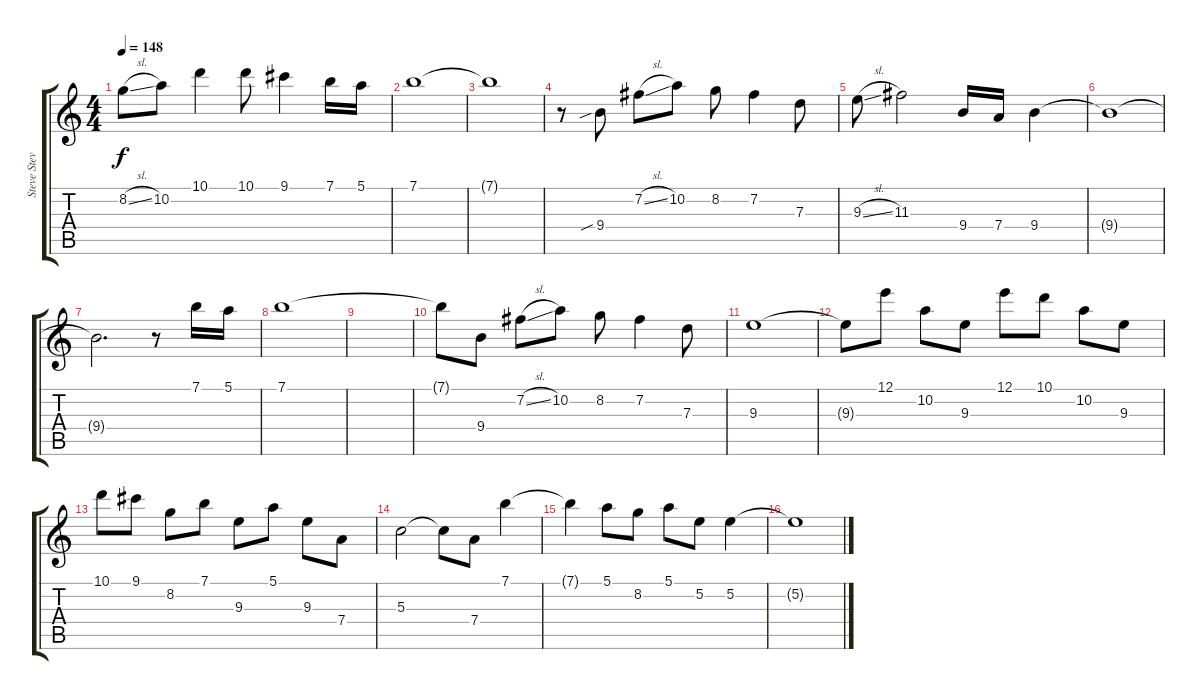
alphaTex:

\track ("Steve Stevens" "Steve Stev") {instrument acousticguitarsteel}
\staff {score tabs}
\tuning (E4 B3 G3 D3 A2 E2) {hide}
\ts (4 4)
\tempo 148
\clef g2
\ks c
8.2{sl}.8{dy f} 10.2.8 10.1.4 10.1.8 9.1.4 7.1.16 5.1.16 |
7.1.1 |
7.1{t}.1 |
r.8 9.4{sib}.8 7.2{sl}.8 10.2.8 8.2.8 7.2.4 7.3.8 |
9.3{sl}.8 11.3.2 9.4.16 7.4.16 9.4.4 |
9.4{t}.1 |
9.4{t}.2{d} r.8 7.1.16 5.1.16 |
7.1.1 |
|
7.1{t}.8 9.4.8 7.2{sl}.8 10.2.8 8.2.8 7.2.4 7.3.8 |
9.3.1 |
9.3{t}.8 12.1.8 10.2.8 9.3.8 12.1.8 10.1.8 10.2.8 9.3.8 |
10.1.8 9.1.8 8.2.8 7.1.8 9.3.8 5.1.8 9.3.8 7.4.8 |
5.3.2 5.3{t}.8 7.4.8 7.1.4 |
7.1{t}.4 5.1.8 8.2.8 5.1.8 5.2.8 5.2.4 |
5.2{t}.1
